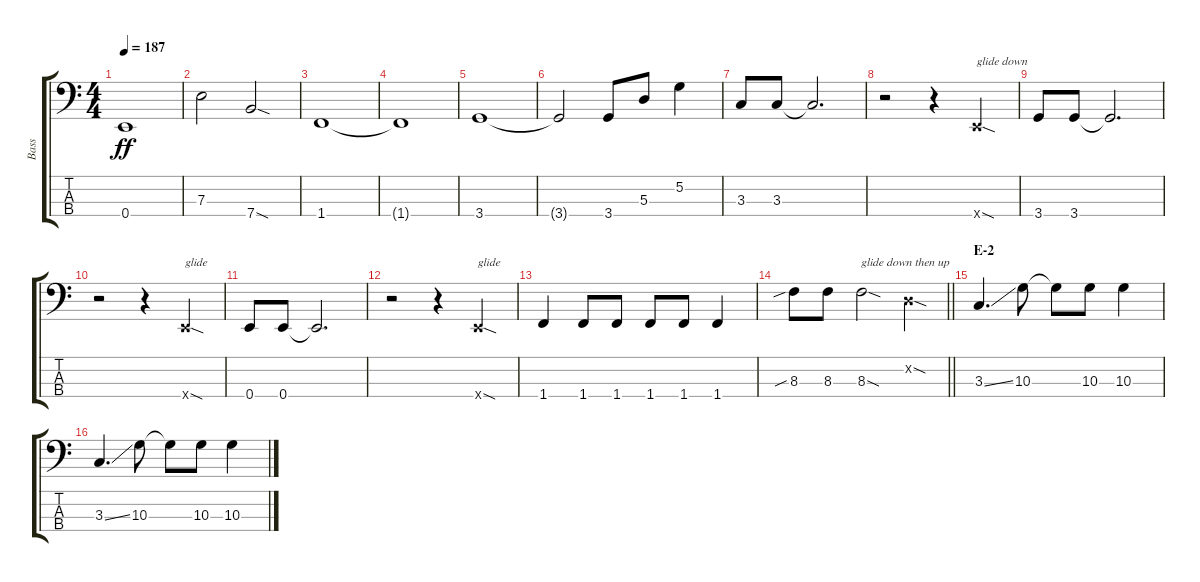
\track ("Bass" "Bass") {instrument electricbasspick}
\staff {score tabs}
\tuning (G2 D2 A1 E1) {hide}
\ts (4 4)
\tempo 187
\clef f4
\ks c
0.4.1{dy ff} |
7.3.2 7.4{sod}.2 |
1.4.1 |
1.4{t}.1 |
3.4.1 |
3.4{t}.2 3.4.8 5.3.8 5.2.4 |
3.3.8 3.3.8 3.3{t}.2{d} |
r.2 r.4 0.4{sod x}.4{txt "glide down"} |
3.4.8 3.4.8 3.4{t}.2{d} |
r.2 r.4 0.4{sod x}.4{txt "glide "} |
0.4.8 0.4.8 0.4{t}.2{d} |
r.2 r.4 0.4{sod x}.4{txt "glide"} |
1.4.4 1.4.8 1.4.8 1.4.8 1.4.8 1.4.4 |
\barLineRight lightlight
8.3{sib}.8 8.3.8 8.3{sod}.2{txt "glide down then up"} 0.2{sod x}.4 |
\section ("" "E-2")
3.3{ss}.4{d} 10.3.8 10.3{t}.8 10.3.8 10.3.4 |
3.3{ss}.4{d} 10.3.8 10.3{t}.8 10.3.8 10.3.4
